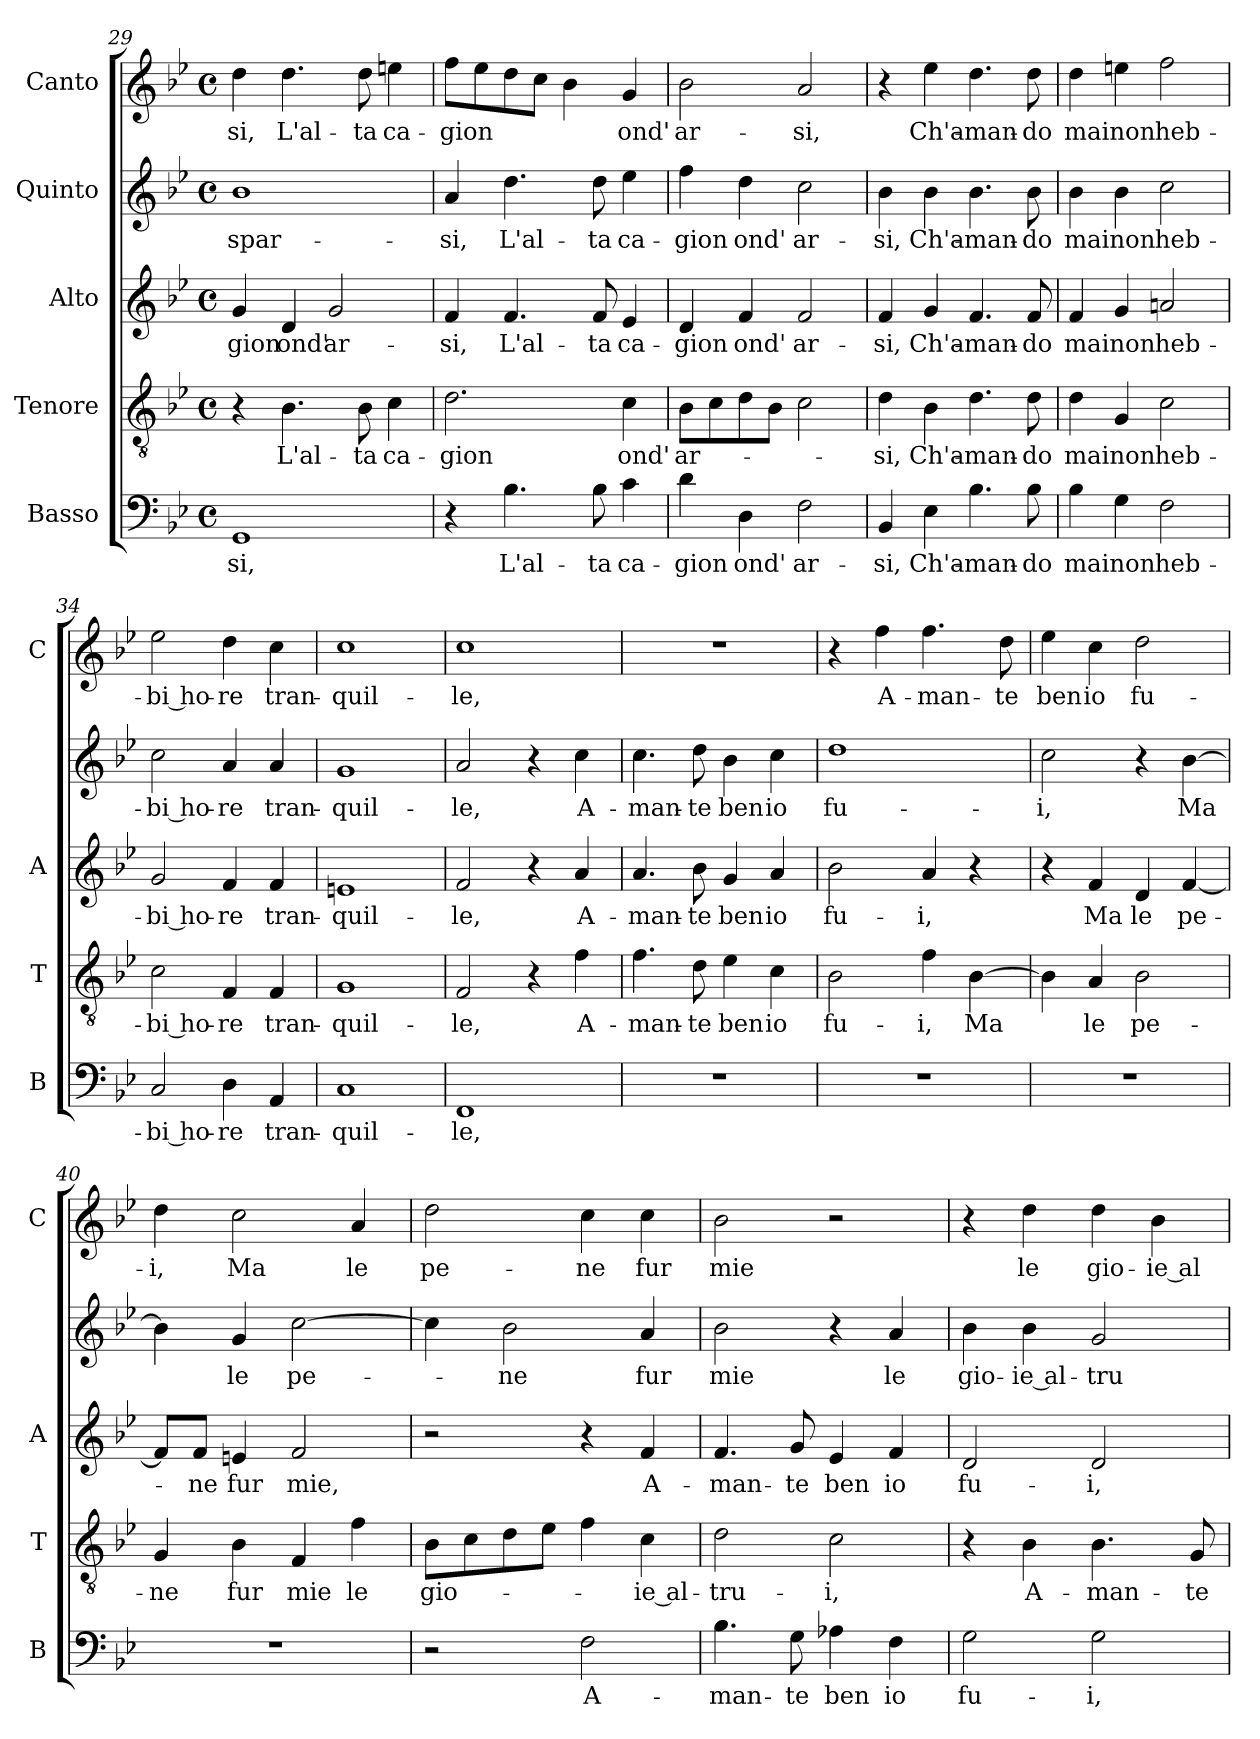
**kern	**text	**kern	**text	**kern	**text	**kern	**text	**kern	**text
*part5	*part5	*part4	*part4	*part3	*part3	*part2	*part2	*part1	*part1
*staff5	*staff5	*staff4	*staff4	*staff3	*staff3	*staff2	*staff2	*staff1	*staff1
*I"Basso	*	*I"Tenore	*	*I"Alto	*	*I"Quinto	*	*I"Canto	*
*I'B	*	*I'T	*	*I'A	*	*	*	*I'C	*
*clefF4	*	*clefGv2	*	*clefG2	*	*clefG2	*	*clefG2	*
*k[b-e-]	*	*k[b-e-]	*	*k[b-e-]	*	*k[b-e-]	*	*k[b-e-]	*
*B-:	*	*B-:	*	*B-:	*	*B-:	*	*B-:	*
*M4/4	*	*M4/4	*	*M4/4	*	*M4/4	*	*M4/4	*
*met(c)	*	*met(c)	*	*met(c)	*	*met(c)	*	*met(c)	*
=29	=29	=29	=29	=29	=29	=29	=29	=29	=29
!	!LO:LY:b	!	!	!	!LO:LY:b	!	!LO:LY:b	!	!LO:LY:b
1GG	-si,	4r	.	4g/	-gion	1b-	spar-	4dd\	-si,
!	!	!	!LO:LY:b	!	!LO:LY:b	!	!	!	!LO:LY:b
.	.	4.B-\	L'al-	4d/	ond'	.	.	4.dd\	L'al-
!	!	!	!	!	!LO:LY:b	!	!	!	!
.	.	.	.	2g/	ar-	.	.	.	.
!	!	!	!LO:LY:b	!	!	!	!	!	!LO:LY:b
.	.	8B-\	-ta	.	.	.	.	8dd\	-ta
!	!	!	!LO:LY:b	!	!	!	!	!	!LO:LY:b
.	.	4c\	ca-	.	.	.	.	4een\	ca-
!!LO:LB:g=z
=30	=30	=30	=30	=30	=30	=30	=30	=30	=30
!	!	!	!LO:LY:b	!	!LO:LY:b	!	!LO:LY:b	!	!LO:LY:b
4r	.	2.d\	-gion	4f/	-si,	4a/	-si,	8ff\L	-gion
.	.	.	.	.	.	.	.	8ee-\	.
!	!LO:LY:b	!	!	!	!LO:LY:b	!	!LO:LY:b	!	!
4.B-\	L'al-	.	.	4.f/	L'al-	4.dd\	L'al-	8dd\	.
.	.	.	.	.	.	.	.	8cc\J	.
.	.	.	.	.	.	.	.	4b-\	.
!	!LO:LY:b	!	!	!	!LO:LY:b	!	!LO:LY:b	!	!
8B-\	-ta	.	.	8f/	-ta	8dd\	-ta	.	.
!	!LO:LY:b	!	!LO:LY:b	!	!LO:LY:b	!	!LO:LY:b	!	!LO:LY:b
4c\	ca-	4c\	ond'	4e-/	ca-	4ee-\	ca-	4g/	ond'
=31	=31	=31	=31	=31	=31	=31	=31	=31	=31
!	!LO:LY:b	!	!LO:LY:b	!	!LO:LY:b	!	!LO:LY:b	!	!LO:LY:b
4d\	-gion	8B-\L	ar-	4d/	-gion	4ff\	-gion	2b-\	ar-
.	.	8c\	.	.	.	.	.	.	.
!	!LO:LY:b	!	!	!	!LO:LY:b	!	!LO:LY:b	!	!
4D\	ond'	8d\	.	4f/	ond'	4dd\	ond'	.	.
.	.	8B-\J	.	.	.	.	.	.	.
!	!LO:LY:b	!	!	!	!LO:LY:b	!	!LO:LY:b	!	!LO:LY:b
2F\	ar-	2c\	.	2f/	ar-	2cc\	ar-	2a/	-si,
=32	=32	=32	=32	=32	=32	=32	=32	=32	=32
!	!LO:LY:b	!	!LO:LY:b	!	!LO:LY:b	!	!LO:LY:b	!	!
4BB-/	-si,	4d\	-si,	4f/	-si,	4b-\	-si,	4r	.
!	!LO:LY:b	!	!LO:LY:b	!	!LO:LY:b	!	!LO:LY:b	!	!LO:LY:b
4E-\	Ch'a-	4B-\	Ch'a-	4g/	Ch'a-	4b-\	Ch'a-	4ee-\	Ch'a-
!	!LO:LY:b	!	!LO:LY:b	!	!LO:LY:b	!	!LO:LY:b	!	!LO:LY:b
4.B-\	-man-	4.d\	-man-	4.f/	-man-	4.b-\	-man-	4.dd\	-man-
!	!LO:LY:b	!	!LO:LY:b	!	!LO:LY:b	!	!LO:LY:b	!	!LO:LY:b
8B-\	-do	8d\	-do	8f/	-do	8b-\	-do	8dd\	-do
=33	=33	=33	=33	=33	=33	=33	=33	=33	=33
!	!LO:LY:b	!	!LO:LY:b	!	!LO:LY:b	!	!LO:LY:b	!	!LO:LY:b
4B-\	mai	4d\	mai	4f/	mai	4b-\	mai	4dd\	mai
!	!LO:LY:b	!	!LO:LY:b	!	!LO:LY:b	!	!LO:LY:b	!	!LO:LY:b
4G\	non	4G/	non	4g/	non	4b-\	non	4een\	non
!	!LO:LY:b	!	!LO:LY:b	!	!LO:LY:b	!	!LO:LY:b	!	!LO:LY:b
2F\	heb-	2c\	heb-	2ani/	heb-	2cc\	heb-	2ff\	heb-
=34	=34	=34	=34	=34	=34	=34	=34	=34	=34
!	!LO:LY:b	!	!LO:LY:b	!	!LO:LY:b	!	!LO:LY:b	!	!LO:LY:b
2C/	-bi ho-	2c\	-bi ho-	2g/	-bi ho-	2cc\	-bi ho-	2ee-\	-bi ho-
!	!LO:LY:b	!	!LO:LY:b	!	!LO:LY:b	!	!LO:LY:b	!	!LO:LY:b
4D\	-re	4F/	-re	4f/	-re	4a/	-re	4dd\	-re
!	!LO:LY:b	!	!LO:LY:b	!	!LO:LY:b	!	!LO:LY:b	!	!LO:LY:b
4AA/	tran-	4F/	tran-	4f/	tran-	4a/	tran-	4cc\	tran-
=35	=35	=35	=35	=35	=35	=35	=35	=35	=35
!	!LO:LY:b	!	!LO:LY:b	!	!LO:LY:b	!	!LO:LY:b	!	!LO:LY:b
1C	-quil-	1G	-quil-	1en	-quil-	1g	-quil-	1cc	-quil-
=36	=36	=36	=36	=36	=36	=36	=36	=36	=36
!	!LO:LY:b	!	!LO:LY:b	!	!LO:LY:b	!	!LO:LY:b	!	!LO:LY:b
1FF	-le,	2F/	-le,	2f/	-le,	2a/	-le,	1cc	-le,
.	.	4r	.	4r	.	4r	.	.	.
!	!	!	!LO:LY:b	!	!LO:LY:b	!	!LO:LY:b	!	!
.	.	4f\	A-	4a/	A-	4cc\	A-	.	.
!!LO:PB:g=z
=37	=37	=37	=37	=37	=37	=37	=37	=37	=37
!	!	!	!LO:LY:b	!	!LO:LY:b	!	!LO:LY:b	!	!
1r	.	4.f\	-man-	4.a/	-man-	4.cc\	-man-	1r	.
!	!	!	!LO:LY:b	!	!LO:LY:b	!	!LO:LY:b	!	!
.	.	8d\	-te	8b-\	-te	8dd\	-te	.	.
!	!	!	!LO:LY:b	!	!LO:LY:b	!	!LO:LY:b	!	!
.	.	4e-\	ben	4g/	ben	4b-\	ben	.	.
!	!	!	!LO:LY:b	!	!LO:LY:b	!	!LO:LY:b	!	!
.	.	4c\	io	4a/	io	4cc\	io	.	.
=38	=38	=38	=38	=38	=38	=38	=38	=38	=38
!	!	!	!LO:LY:b	!	!LO:LY:b	!	!LO:LY:b	!	!
1r	.	2B-\	fu-	2b-\	fu-	1dd	fu-	4r	.
!	!	!	!	!	!	!	!	!	!LO:LY:b
.	.	.	.	.	.	.	.	4ff\	A-
!	!	!	!LO:LY:b	!	!LO:LY:b	!	!	!	!LO:LY:b
.	.	4f\	-i,	4a/	-i,	.	.	4.ff\	-man-
!	!	!	!LO:LY:b	!	!	!	!	!	!
.	.	[4B-\	Ma	4r	.	.	.	.	.
!	!	!	!	!	!	!	!	!	!LO:LY:b
.	.	.	.	.	.	.	.	8dd\	-te
=39	=39	=39	=39	=39	=39	=39	=39	=39	=39
!	!	!	!	!	!	!	!LO:LY:b	!	!LO:LY:b
1r	.	4B-\]	.	4r	.	2cc\	-i,	4ee-\	ben
!	!	!	!LO:LY:b	!	!LO:LY:b	!	!	!	!LO:LY:b
.	.	4A/	le	4f/	Ma	.	.	4cc\	io
!	!	!	!LO:LY:b	!	!LO:LY:b	!	!	!	!LO:LY:b
.	.	2B-\	pe-	4d/	le	4r	.	2dd\	fu-
!	!	!	!	!	!LO:LY:b	!	!LO:LY:b	!	!
.	.	.	.	[4f/	pe-	[4b-\	Ma	.	.
=40	=40	=40	=40	=40	=40	=40	=40	=40	=40
!	!	!	!LO:LY:b	!	!	!	!	!	!LO:LY:b
1r	.	4G/	-ne	8f/L]	.	4b-\]	.	4dd\	-i,
!	!	!	!	!	!LO:LY:b	!	!	!	!
.	.	.	.	8f/J	-ne	.	.	.	.
!	!	!	!LO:LY:b	!	!LO:LY:b	!	!LO:LY:b	!	!LO:LY:b
.	.	4B-\	fur	4en/	fur	4g/	le	2cc\	Ma
!	!	!	!LO:LY:b	!	!LO:LY:b	!	!LO:LY:b	!	!
.	.	4F/	mie	2f/	mie,	[2cc\	pe-	.	.
!	!	!	!LO:LY:b	!	!	!	!	!	!LO:LY:b
.	.	4f\	le	.	.	.	.	4a/	le
=41	=41	=41	=41	=41	=41	=41	=41	=41	=41
!	!	!	!LO:LY:b	!	!	!	!	!	!LO:LY:b
2r	.	8B-\L	gio-	2r	.	4cc\]	.	2dd\	pe-
.	.	8c\	.	.	.	.	.	.	.
!	!	!	!	!	!	!	!LO:LY:b	!	!
.	.	8d\	.	.	.	2b-\	-ne	.	.
.	.	8e-\J	.	.	.	.	.	.	.
!	!LO:LY:b	!	!	!	!	!	!	!	!LO:LY:b
2F\	A-	4f\	.	4r	.	.	.	4cc\	-ne
!	!	!	!LO:LY:b	!	!LO:LY:b	!	!LO:LY:b	!	!LO:LY:b
.	.	4c\	-ie al-	4f/	A-	4a/	fur	4cc\	fur
=42	=42	=42	=42	=42	=42	=42	=42	=42	=42
!	!LO:LY:b	!	!LO:LY:b	!	!LO:LY:b	!	!LO:LY:b	!	!LO:LY:b
4.B-\	-man-	2d\	-tru-	4.f/	-man-	2b-\	mie	2b-\	mie
!	!LO:LY:b	!	!	!	!LO:LY:b	!	!	!	!
8G\	-te	.	.	8g/	-te	.	.	.	.
!	!LO:LY:b	!	!LO:LY:b	!	!LO:LY:b	!	!	!	!
4A-X\	ben	2c\	-i,	4e-/	ben	4r	.	2r	.
!	!LO:LY:b	!	!	!	!LO:LY:b	!	!LO:LY:b	!	!
4F\	io	.	.	4f/	io	4a/	le	.	.
=43	=43	=43	=43	=43	=43	=43	=43	=43	=43
!	!LO:LY:b	!	!	!	!LO:LY:b	!	!LO:LY:b	!	!
2G\	fu-	4r	.	2d/	fu-	4b-\	gio-	4r	.
!	!	!	!LO:LY:b	!	!	!	!LO:LY:b	!	!LO:LY:b
.	.	4B-\	A-	.	.	4b-\	-ie al-	4dd\	le
!	!LO:LY:b	!	!LO:LY:b	!	!LO:LY:b	!	!LO:LY:b	!	!LO:LY:b
2G\	-i,	4.B-\	-man-	2d/	-i,	2g/	-tru-	4dd\	gio-
!	!	!	!	!	!	!	!	!	!LO:LY:b
.	.	.	.	.	.	.	.	4b-\	-ie al-
!	!	!	!LO:LY:b	!	!	!	!	!	!
.	.	8G/	-te	.	.	.	.	.	.
=	=	=	=	=	=	=	=	=	=
*-	*-	*-	*-	*-	*-	*-	*-	*-	*-
